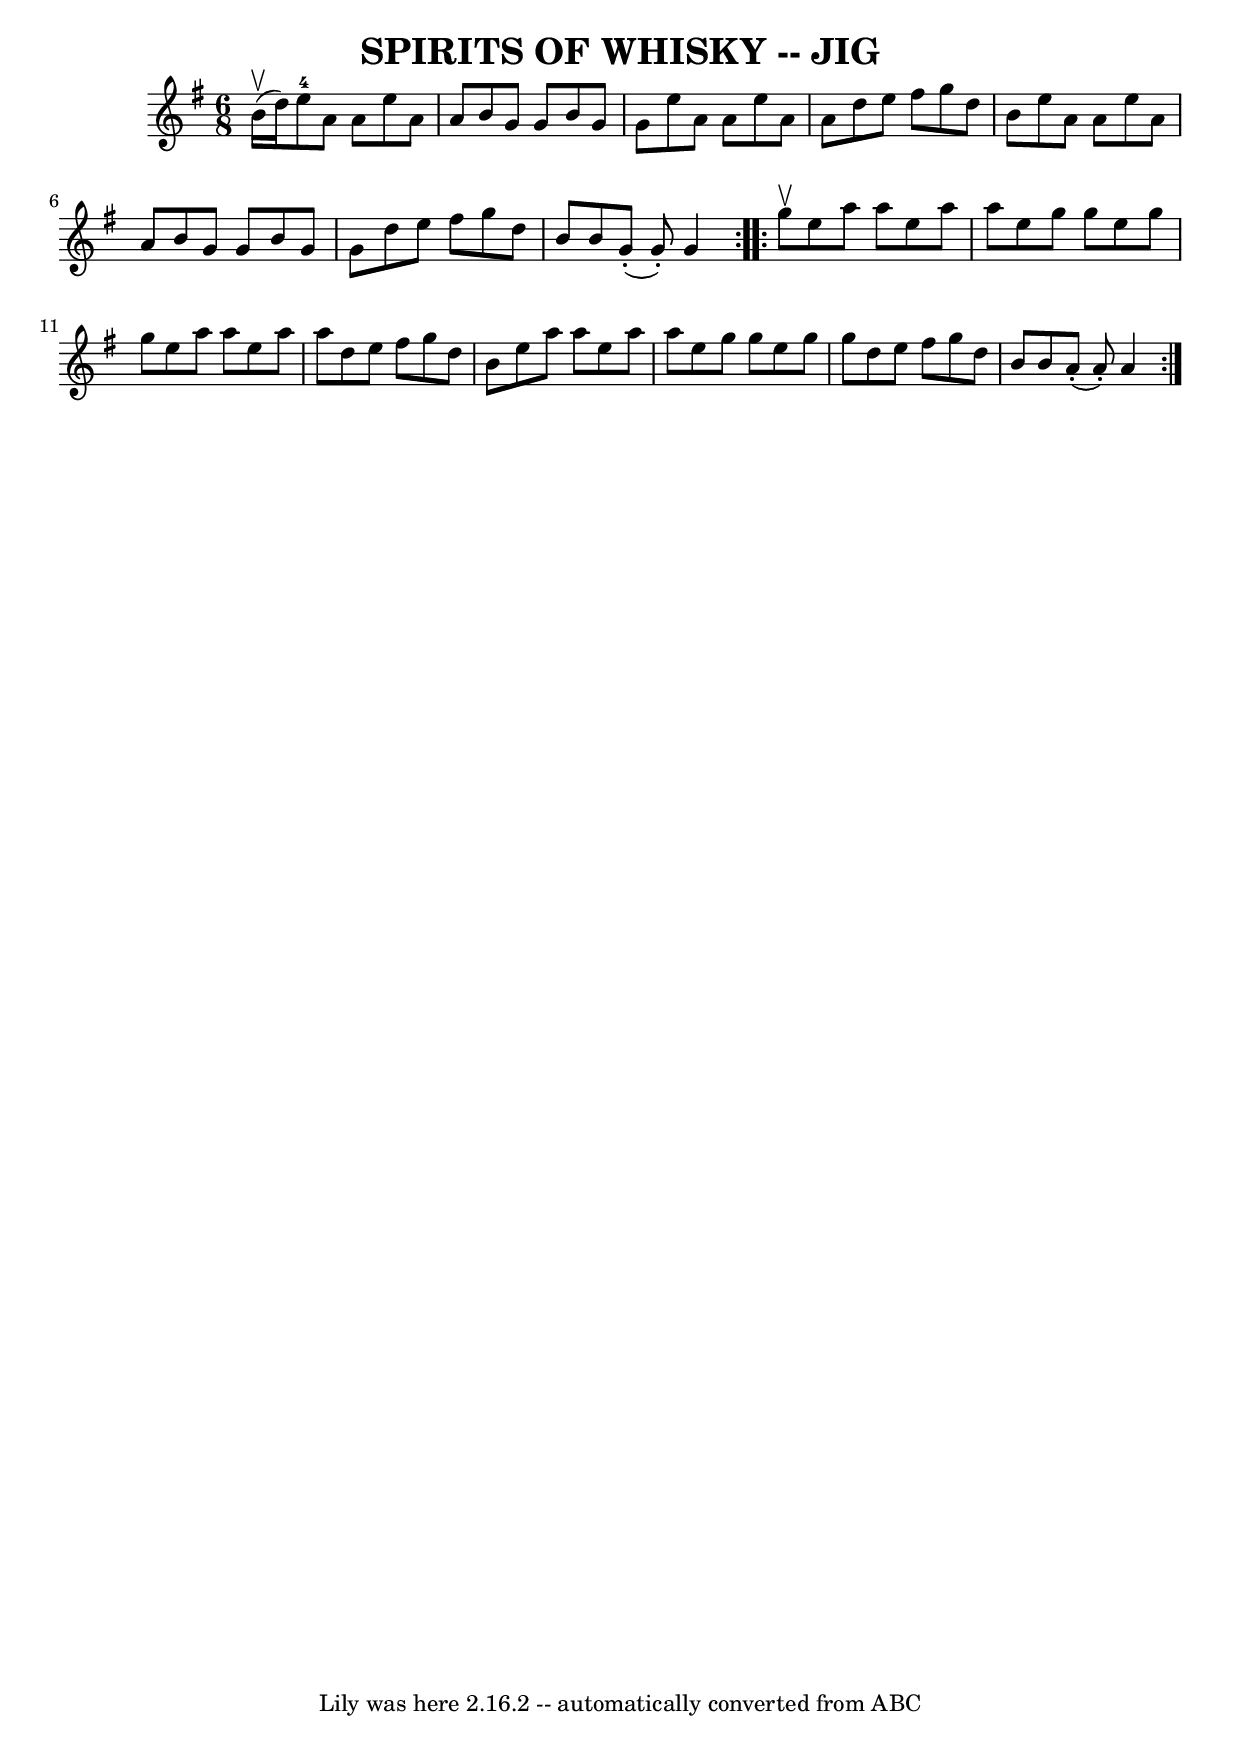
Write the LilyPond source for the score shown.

\version "2.16.2"
\include "Mammoth.ily"
\header {
  %% book = "Ryan's Mammoth Collection of Fiddle Tunes"
 crossRefNumber = "1"
 footnotes = ""
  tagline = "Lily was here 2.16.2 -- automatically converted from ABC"
  title = "SPIRITS OF WHISKY -- JIG"

}
voicedefault =  {



  \repeat volta 2 {

    \time 6/8 
    \key a \dorian b'16 (^\upbow d''16)        |
 e''8-4 a'8 a'8 e''8 a'8 a'8    |
 b'8 g'8 g'8 b'8 g'8 g'8     |
 e''8 a'8 a'8 e''8 a'8 a'8    |
 d''8 e''8 fs''8 g''8 d''8 b'8    |  |
 e''8 a'8 a'8 e''8 a'8 a'8     |
 b'8 g'8 g'8 b'8 g'8 g'8     |
 d''8 e''8 fs''8 g''8 d''8 b'8     |
 b'8 g'8 (-. g'8-.) g'4    
  }     
  \repeat volta 2 { g''8^\upbow        |
 e''8 a''8 a''8 e''8 a''8 a''8     |
 e''8 g''8 g''8 e''8 g''8 g''8    |
 e''8 a''8 a''8 e''8 a''8 a''8     |
 d''8 e''8 fs''8 g''8 d''8 b'8    |  |
 e''8 a''8 a''8 e''8 a''8 a''8     |
 e''8 g''8 g''8 e''8 g''8 g''8     |
 d''8 e''8 fs''8 g''8 d''8 b'8    |
 b'8      
 a'8 (-. a'8-.) a'4    
  }   

}

\score{
  <<

    \context Staff="default"
    {
      \voicedefault 
      
    }

  >>
  \layout {
    
  }
  \midi {
  }

}
